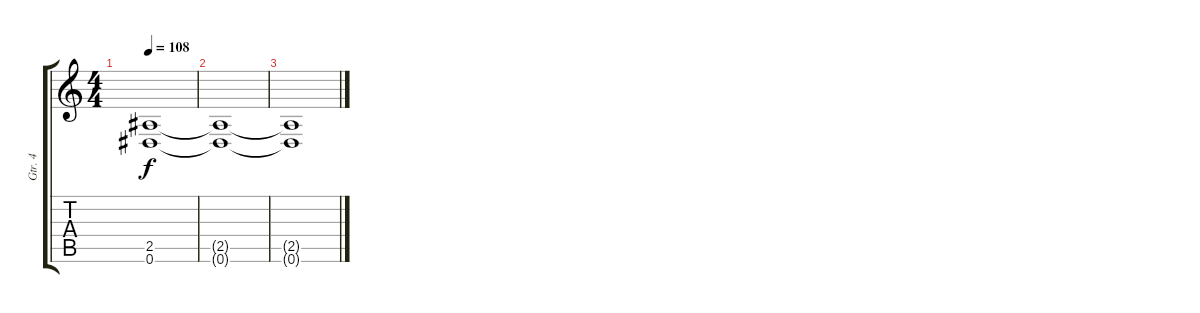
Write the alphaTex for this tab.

\track ("Gtr. 4" "Gtr. 4") {instrument overdrivenguitar}
\staff {score tabs}
\tuning (Eb4 Bb3 Gb3 Db3 Ab2 Eb2) {hide}
\ts (4 4)
\tempo 108
\clef g2
\ks c
(2.5{t} 0.6{t}).1{dy f} |
(2.5{t} 0.6{t}).1 |
(2.5{t} 0.6{t}).1
